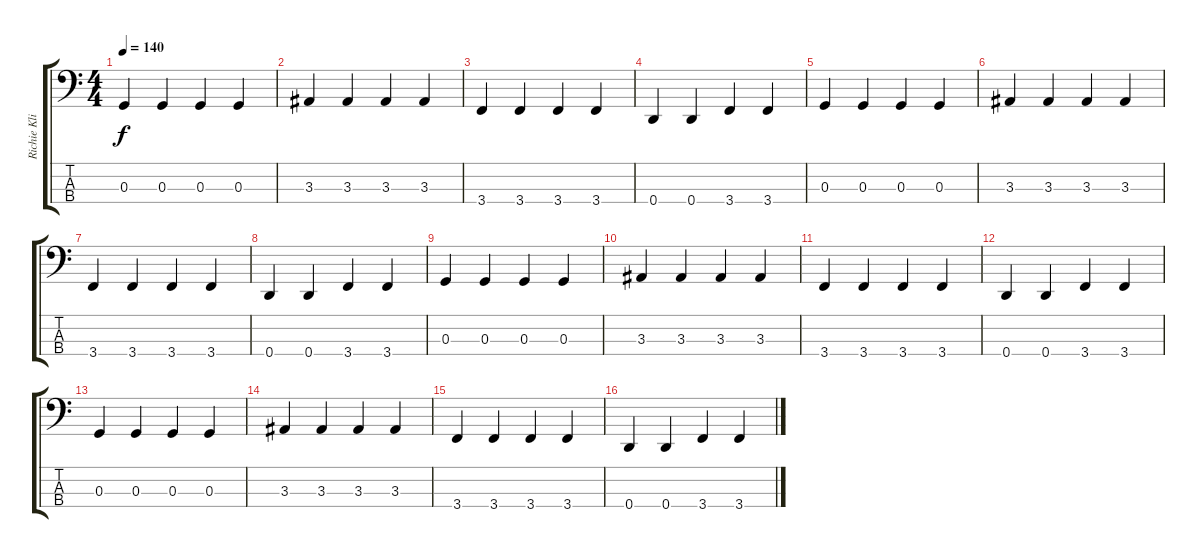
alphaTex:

\track ("Richie Kline" "Richie Kli") {instrument electricbassfinger}
\staff {score tabs}
\tuning (F2 C2 G1 D1) {hide}
\ts (4 4)
\tempo 140
\clef f4
\ks c
0.3.4{dy f} 0.3.4 0.3.4 0.3.4 |
3.3.4 3.3.4 3.3.4 3.3.4 |
3.4.4 3.4.4 3.4.4 3.4.4 |
0.4.4 0.4.4 3.4.4 3.4.4 |
0.3.4 0.3.4 0.3.4 0.3.4 |
3.3.4 3.3.4 3.3.4 3.3.4 |
3.4.4 3.4.4 3.4.4 3.4.4 |
0.4.4 0.4.4 3.4.4 3.4.4 |
0.3.4 0.3.4 0.3.4 0.3.4 |
3.3.4 3.3.4 3.3.4 3.3.4 |
3.4.4 3.4.4 3.4.4 3.4.4 |
0.4.4 0.4.4 3.4.4 3.4.4 |
0.3.4 0.3.4 0.3.4 0.3.4 |
3.3.4 3.3.4 3.3.4 3.3.4 |
3.4.4 3.4.4 3.4.4 3.4.4 |
0.4.4 0.4.4 3.4.4 3.4.4
